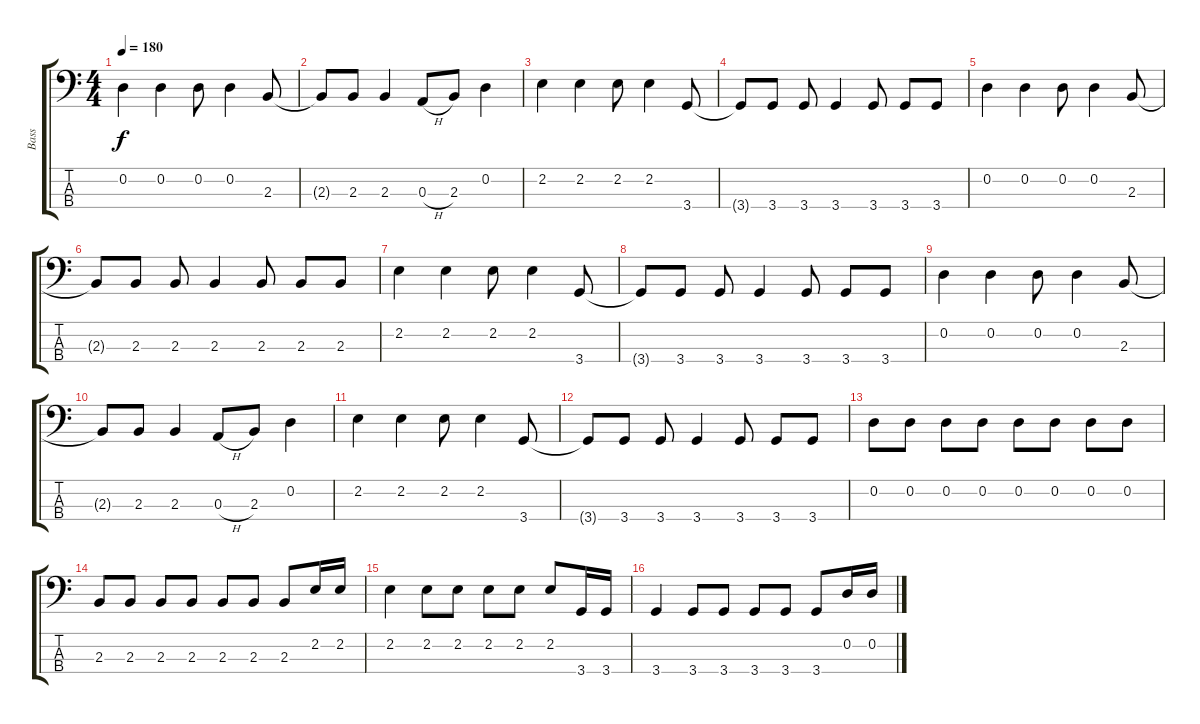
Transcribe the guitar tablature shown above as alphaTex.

\track ("Bass" "Bass") {instrument electricbasspick}
\staff {score tabs}
\tuning (G2 D2 A1 E1) {hide}
\ts (4 4)
\tempo 180
\clef f4
\ks c
0.2.4{dy f} 0.2.4 0.2.8 0.2.4 2.3.8 |
2.3{t}.8 2.3.8 2.3.4 0.3{h}.8 2.3.8 0.2.4 |
2.2.4 2.2.4 2.2.8 2.2.4 3.4.8 |
3.4{t}.8 3.4.8 3.4.8 3.4.4 3.4.8 3.4.8 3.4.8 |
0.2.4 0.2.4 0.2.8 0.2.4 2.3.8 |
2.3{t}.8 2.3.8 2.3.8 2.3.4 2.3.8 2.3.8 2.3.8 |
2.2.4 2.2.4 2.2.8 2.2.4 3.4.8 |
3.4{t}.8 3.4.8 3.4.8 3.4.4 3.4.8 3.4.8 3.4.8 |
0.2.4 0.2.4 0.2.8 0.2.4 2.3.8 |
2.3{t}.8 2.3.8 2.3.4 0.3{h}.8 2.3.8 0.2.4 |
2.2.4 2.2.4 2.2.8 2.2.4 3.4.8 |
3.4{t}.8 3.4.8 3.4.8 3.4.4 3.4.8 3.4.8 3.4.8 |
0.2.8 0.2.8 0.2.8 0.2.8 0.2.8 0.2.8 0.2.8 0.2.8 |
2.3.8 2.3.8 2.3.8 2.3.8 2.3.8 2.3.8 2.3.8 2.2.16 2.2.16 |
2.2.4 2.2.8 2.2.8 2.2.8 2.2.8 2.2.8 3.4.16 3.4.16 |
3.4.4 3.4.8 3.4.8 3.4.8 3.4.8 3.4.8 0.2.16 0.2.16
